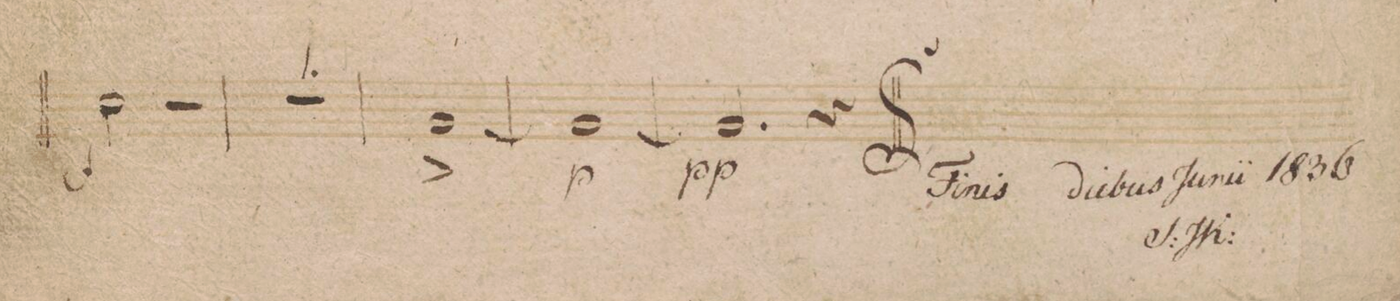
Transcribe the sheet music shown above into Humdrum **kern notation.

**kern	**dynam
*I"Clarino 2do in B.	*
*clefG2	*
*k[b-]	*
*met(c|)	*
*M2/2	*
2b-\	f
2r	.
=106	=106
1r	.
=107	=107
[1f/^	.
=108	=108
1f/_	p
=109	=109
2.f/]	pp
4r	.
==	==
*-	*-
